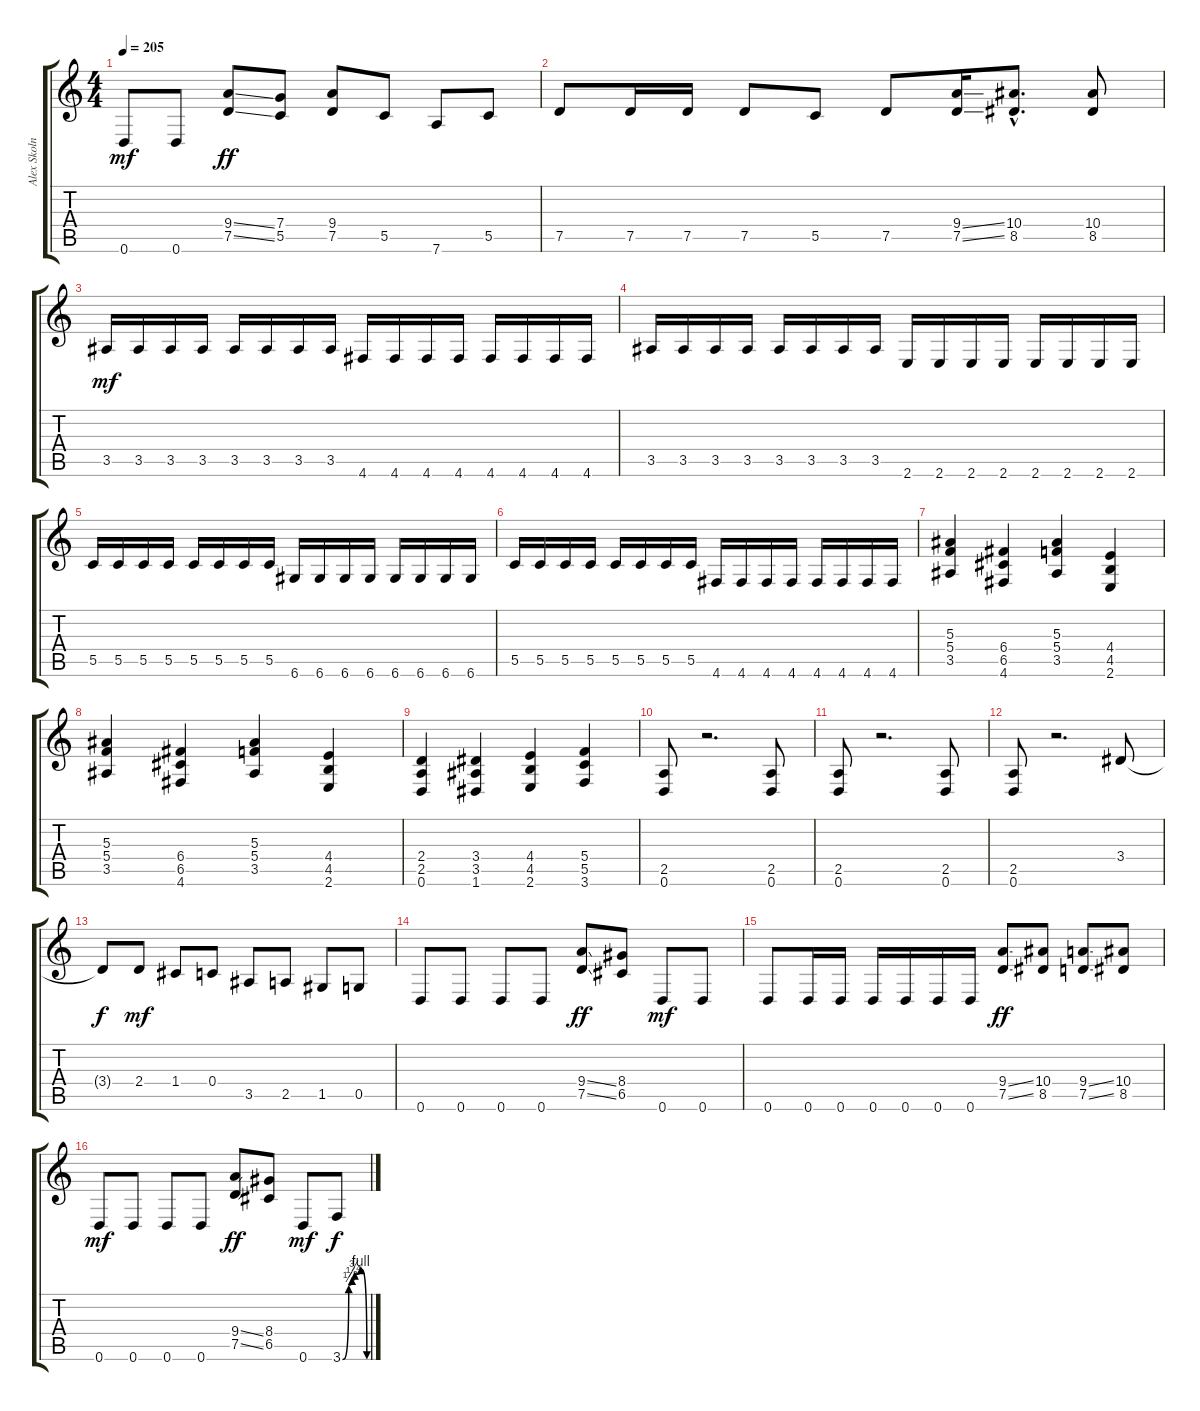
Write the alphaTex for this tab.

\track ("Alex Skolnick" "Alex Skoln") {instrument distortionguitar}
\staff {score tabs}
\tuning (D4 A3 F3 C3 G2 D2) {hide}
\ts (4 4)
\tempo 205
\clef g2
\ks c
0.6.8{dy mf} 0.6.8 (9.4{ss} 7.5{ss}).8{dy ff} (7.4 5.5).8 (9.4 7.5).8 5.5.8 7.6.8 5.5.8 |
7.5.8 7.5.16 7.5.16 7.5.8 5.5.8 7.5.8 (9.4{ss} 7.5{ss}).16 (10.4{hac} 8.5{hac}).8{d} (10.4 8.5).8 |
3.5.16{dy mf} 3.5.16 3.5.16 3.5.16 3.5.16 3.5.16 3.5.16 3.5.16 4.6.16 4.6.16 4.6.16 4.6.16 4.6.16 4.6.16 4.6.16 4.6.16 |
3.5.16 3.5.16 3.5.16 3.5.16 3.5.16 3.5.16 3.5.16 3.5.16 2.6.16 2.6.16 2.6.16 2.6.16 2.6.16 2.6.16 2.6.16 2.6.16 |
5.5.16 5.5.16 5.5.16 5.5.16 5.5.16 5.5.16 5.5.16 5.5.16 6.6.16 6.6.16 6.6.16 6.6.16 6.6.16 6.6.16 6.6.16 6.6.16 |
5.5.16 5.5.16 5.5.16 5.5.16 5.5.16 5.5.16 5.5.16 5.5.16 4.6.16 4.6.16 4.6.16 4.6.16 4.6.16 4.6.16 4.6.16 4.6.16 |
(5.3 5.4 3.5).4 (6.4 6.5 4.6).4 (5.3 5.4 3.5).4 (4.4 4.5 2.6).4 |
(5.3 5.4 3.5).4 (6.4 6.5 4.6).4 (5.3 5.4 3.5).4 (4.4 4.5 2.6).4 |
(2.4 2.5 0.6).4 (3.4 3.5 1.6).4 (4.4 4.5 2.6).4 (5.4 5.5 3.6).4 |
(2.5 0.6).8 r.2{d} (2.5 0.6).8 |
(2.5 0.6).8 r.2{d} (2.5 0.6).8 |
(2.5 0.6).8 r.2{d} 3.4.8 |
3.4{t}.8{dy f} 2.4.8{dy mf} 1.4.8 0.4.8 3.5.8 2.5.8 1.5.8 0.5.8 |
0.6.8 0.6.8 0.6.8 0.6.8 (9.4{ss} 7.5{ss}).8{dy ff} (8.4 6.5).8 0.6.8{dy mf} 0.6.8 |
0.6.8 0.6.16 0.6.16 0.6.16 0.6.16 0.6.16 0.6.16 (9.4{ss} 7.5{ss}).8{dy ff} (10.4 8.5).8 (9.4{ss} 7.5{ss}).8 (10.4 8.5).8 |
0.6.8{dy mf} 0.6.8 0.6.8 0.6.8 (9.4{ss} 7.5{ss}).8{dy ff} (8.4 6.5).8 0.6.8{dy mf} 3.6{be (custom 0 0 15 1 23 2 30 3 45 4 60 0)}.8{dy f}
